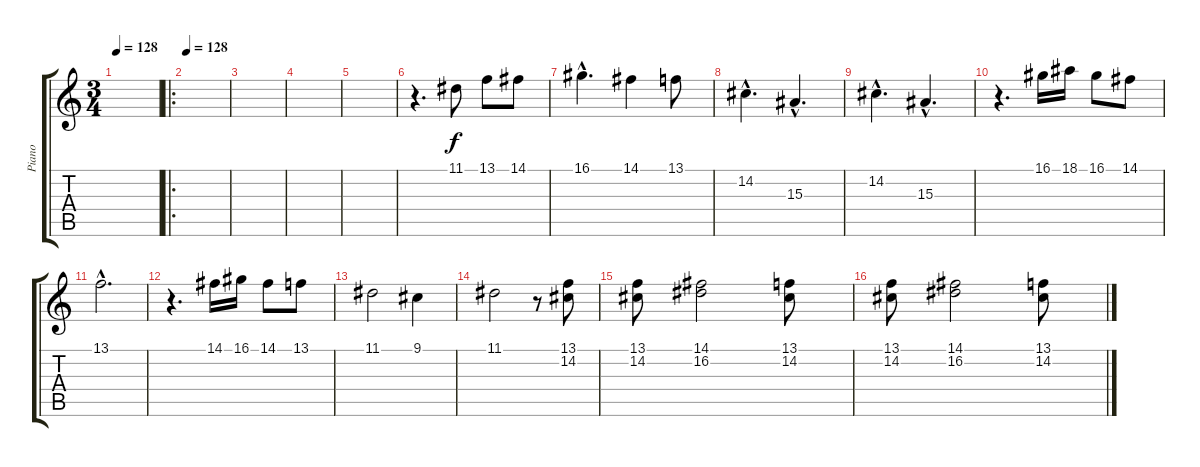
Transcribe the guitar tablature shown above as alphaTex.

\track ("Piano" "Piano") {instrument acousticgrandpiano}
\staff {score tabs}
\tuning (E4 B3 G3 D3 A2 E2) {hide}
\ts (3 4)
\tempo 128
\tempo 110
\tempo 128
\clef g2
\ks c
|
\ro
\tempo 128
|
|
|
|
r.4{d} 11.1.8 13.1.8 14.1.8 |
16.1{hac}.4{d} 14.1.4 13.1.8 |
14.2{hac}.4{d} 15.3{hac}.4{d} |
14.2{hac}.4{d} 15.3{hac}.4{d} |
r.4{d} 16.1.16 18.1.16 16.1.8 14.1.8 |
13.1{hac}.2{d} |
r.4{d} 14.1.16 16.1.16 14.1.8 13.1.8 |
11.1.2 9.1.4 |
11.1.2 r.8 (13.1 14.2).8 |
(13.1 14.2).8 (14.1 16.2).2 (13.1 14.2).8 |
(13.1 14.2).8 (14.1 16.2).2 (13.1 14.2).8
